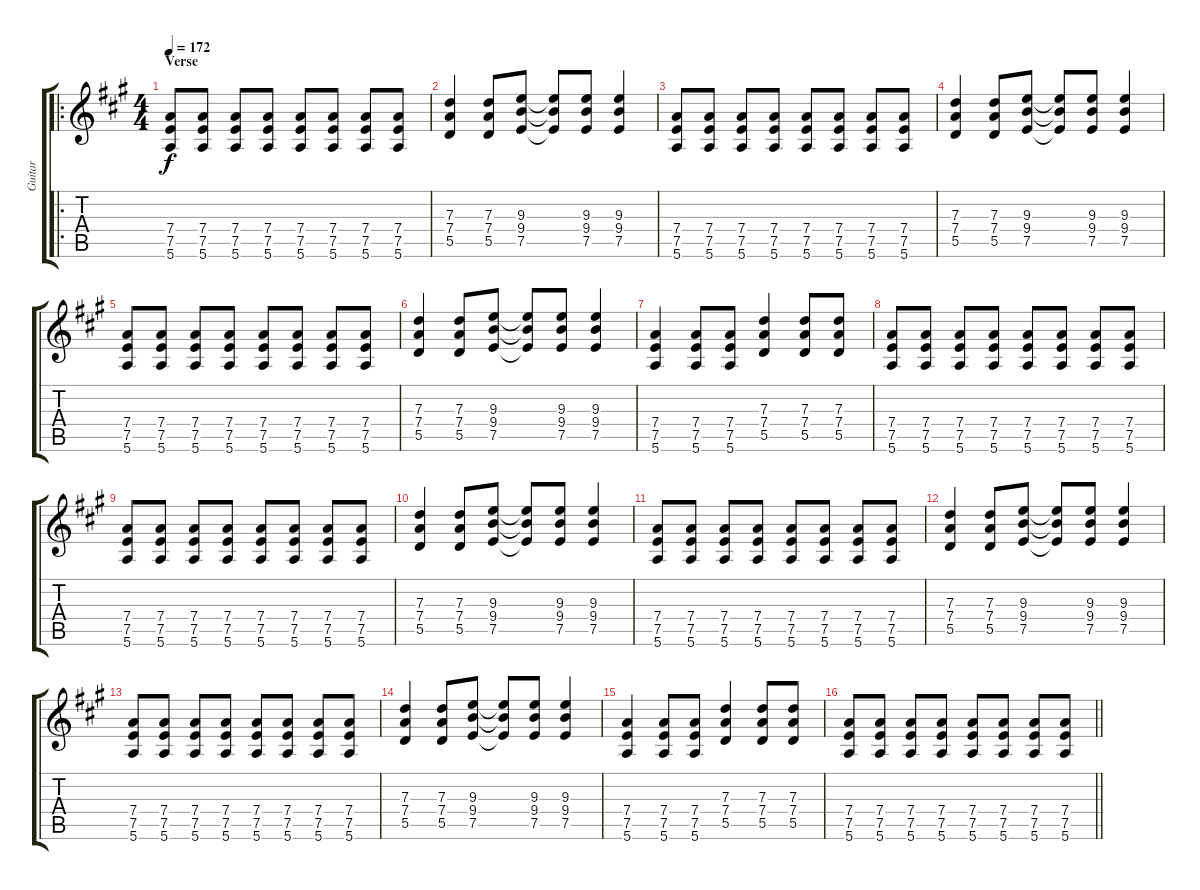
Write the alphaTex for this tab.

\track ("Guitar" "Guitar") {instrument distortionguitar}
\staff {score tabs}
\tuning (E4 B3 G3 D3 A2 E2) {hide}
\ro
\ts (4 4)
\section ("" "Verse")
\tempo 172
\clef g2
\ks a
(7.4 7.5 5.6).8{dy f} (7.4 7.5 5.6).8 (7.4 7.5 5.6).8 (7.4 7.5 5.6).8 (7.4 7.5 5.6).8 (7.4 7.5 5.6).8 (7.4 7.5 5.6).8 (7.4 7.5 5.6).8 |
(7.3 7.4 5.5).4 (7.3 7.4 5.5).8 (9.3 9.4 7.5).8 (9.3{t} 9.4{t} 7.5{t}).8 (9.3 9.4 7.5).8 (9.3 9.4 7.5).4 |
(7.4 7.5 5.6).8 (7.4 7.5 5.6).8 (7.4 7.5 5.6).8 (7.4 7.5 5.6).8 (7.4 7.5 5.6).8 (7.4 7.5 5.6).8 (7.4 7.5 5.6).8 (7.4 7.5 5.6).8 |
(7.3 7.4 5.5).4 (7.3 7.4 5.5).8 (9.3 9.4 7.5).8 (9.3{t} 9.4{t} 7.5{t}).8 (9.3 9.4 7.5).8 (9.3 9.4 7.5).4 |
(7.4 7.5 5.6).8 (7.4 7.5 5.6).8 (7.4 7.5 5.6).8 (7.4 7.5 5.6).8 (7.4 7.5 5.6).8 (7.4 7.5 5.6).8 (7.4 7.5 5.6).8 (7.4 7.5 5.6).8 |
(7.3 7.4 5.5).4 (7.3 7.4 5.5).8 (9.3 9.4 7.5).8 (9.3{t} 9.4{t} 7.5{t}).8 (9.3 9.4 7.5).8 (9.3 9.4 7.5).4 |
(7.4 7.5 5.6).4 (7.4 7.5 5.6).8 (7.4 7.5 5.6).8 (7.3 7.4 5.5).4 (7.3 7.4 5.5).8 (7.3 7.4 5.5).8 |
(7.4 7.5 5.6).8 (7.4 7.5 5.6).8 (7.4 7.5 5.6).8 (7.4 7.5 5.6).8 (7.4 7.5 5.6).8 (7.4 7.5 5.6).8 (7.4 7.5 5.6).8 (7.4 7.5 5.6).8 |
(7.4 7.5 5.6).8 (7.4 7.5 5.6).8 (7.4 7.5 5.6).8 (7.4 7.5 5.6).8 (7.4 7.5 5.6).8 (7.4 7.5 5.6).8 (7.4 7.5 5.6).8 (7.4 7.5 5.6).8 |
(7.3 7.4 5.5).4 (7.3 7.4 5.5).8 (9.3 9.4 7.5).8 (9.3{t} 9.4{t} 7.5{t}).8 (9.3 9.4 7.5).8 (9.3 9.4 7.5).4 |
(7.4 7.5 5.6).8 (7.4 7.5 5.6).8 (7.4 7.5 5.6).8 (7.4 7.5 5.6).8 (7.4 7.5 5.6).8 (7.4 7.5 5.6).8 (7.4 7.5 5.6).8 (7.4 7.5 5.6).8 |
(7.3 7.4 5.5).4 (7.3 7.4 5.5).8 (9.3 9.4 7.5).8 (9.3{t} 9.4{t} 7.5{t}).8 (9.3 9.4 7.5).8 (9.3 9.4 7.5).4 |
(7.4 7.5 5.6).8 (7.4 7.5 5.6).8 (7.4 7.5 5.6).8 (7.4 7.5 5.6).8 (7.4 7.5 5.6).8 (7.4 7.5 5.6).8 (7.4 7.5 5.6).8 (7.4 7.5 5.6).8 |
(7.3 7.4 5.5).4 (7.3 7.4 5.5).8 (9.3 9.4 7.5).8 (9.3{t} 9.4{t} 7.5{t}).8 (9.3 9.4 7.5).8 (9.3 9.4 7.5).4 |
(7.4 7.5 5.6).4 (7.4 7.5 5.6).8 (7.4 7.5 5.6).8 (7.3 7.4 5.5).4 (7.3 7.4 5.5).8 (7.3 7.4 5.5).8 |
\barLineRight lightlight
(7.4 7.5 5.6).8 (7.4 7.5 5.6).8 (7.4 7.5 5.6).8 (7.4 7.5 5.6).8 (7.4 7.5 5.6).8 (7.4 7.5 5.6).8 (7.4 7.5 5.6).8 (7.4 7.5 5.6).8
